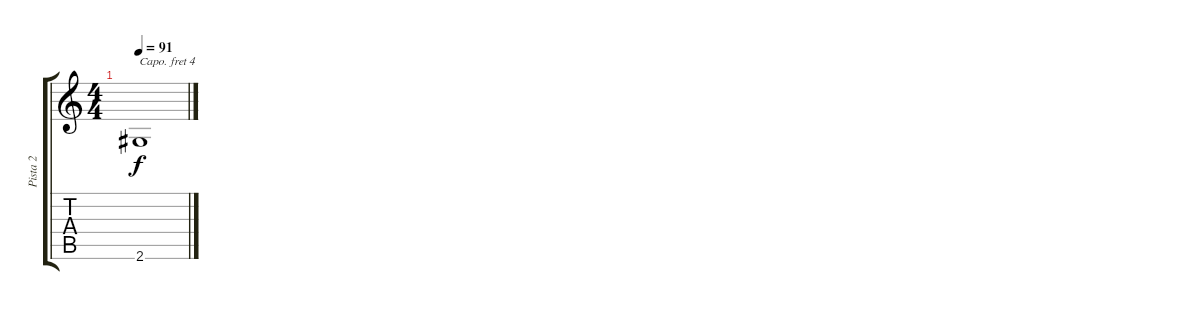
\track ("Pista 2" "Pista 2") {instrument electricguitarclean}
\staff {score tabs}
\capo 4
\tuning (E4 B3 G3 D3 A2 D2) {hide}
\ts (4 4)
\tempo 91
\clef g2
\ks c
2.6{t}.1{dy f}
